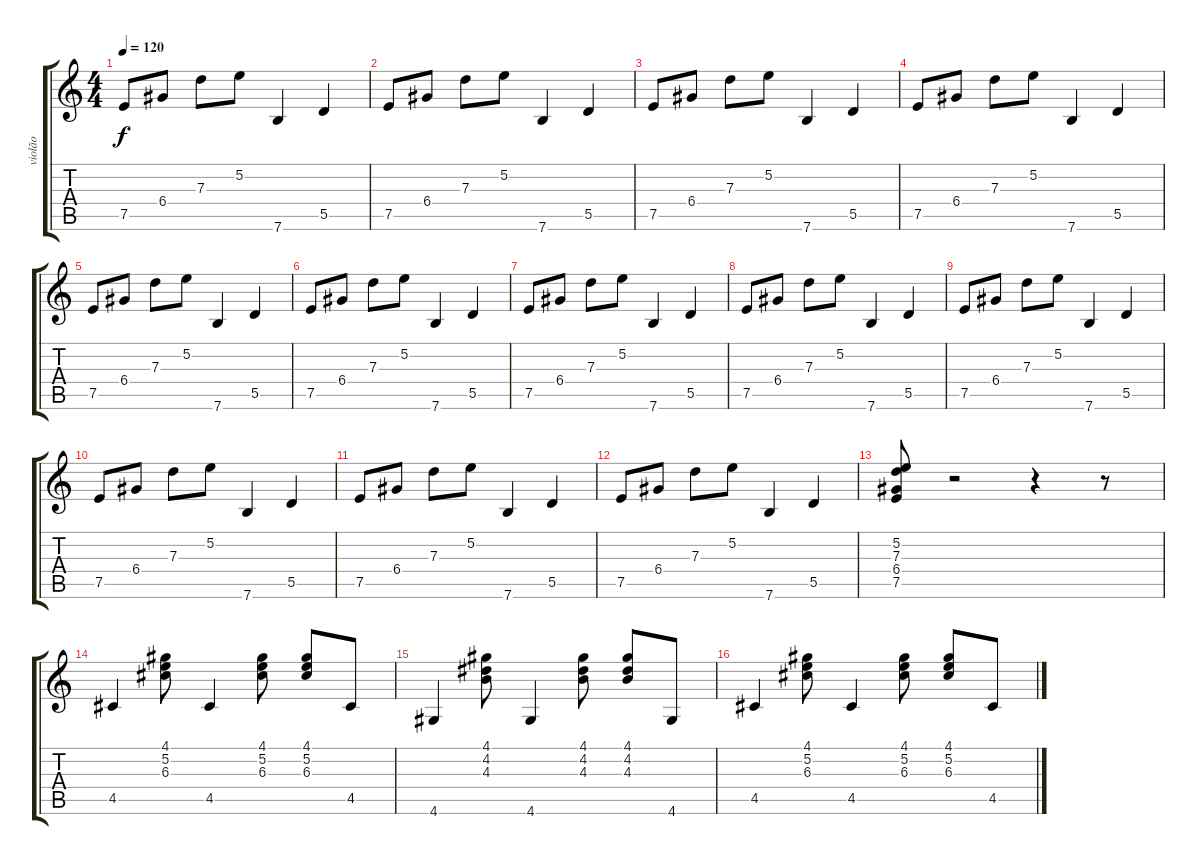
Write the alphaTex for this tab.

\track ("violão" "violão") {instrument acousticguitarsteel}
\staff {score tabs}
\tuning (E4 B3 G3 D3 A2 E2) {hide}
\ts (4 4)
\tempo 120
\clef g2
\ks c
7.5.8{dy f} 6.4.8 7.3.8 5.2.8 7.6.4 5.5.4 |
7.5.8 6.4.8 7.3.8 5.2.8 7.6.4 5.5.4 |
7.5.8 6.4.8 7.3.8 5.2.8 7.6.4 5.5.4 |
7.5.8 6.4.8 7.3.8 5.2.8 7.6.4 5.5.4 |
7.5.8 6.4.8 7.3.8 5.2.8 7.6.4 5.5.4 |
7.5.8 6.4.8 7.3.8 5.2.8 7.6.4 5.5.4 |
7.5.8 6.4.8 7.3.8 5.2.8 7.6.4 5.5.4 |
7.5.8 6.4.8 7.3.8 5.2.8 7.6.4 5.5.4 |
7.5.8 6.4.8 7.3.8 5.2.8 7.6.4 5.5.4 |
7.5.8 6.4.8 7.3.8 5.2.8 7.6.4 5.5.4 |
7.5.8 6.4.8 7.3.8 5.2.8 7.6.4 5.5.4 |
7.5.8 6.4.8 7.3.8 5.2.8 7.6.4 5.5.4 |
(5.2 7.3 6.4 7.5).8 r.2 r.4 r.8 |
4.5.4 (4.1 5.2 6.3).8 4.5.4 (4.1 5.2 6.3).8 (4.1 5.2 6.3).8 4.5.8 |
4.6.4 (4.1 4.2 4.3).8 4.6.4 (4.1 4.2 4.3).8 (4.1 4.2 4.3).8 4.6.8 |
4.5.4 (4.1 5.2 6.3).8 4.5.4 (4.1 5.2 6.3).8 (4.1 5.2 6.3).8 4.5.8
